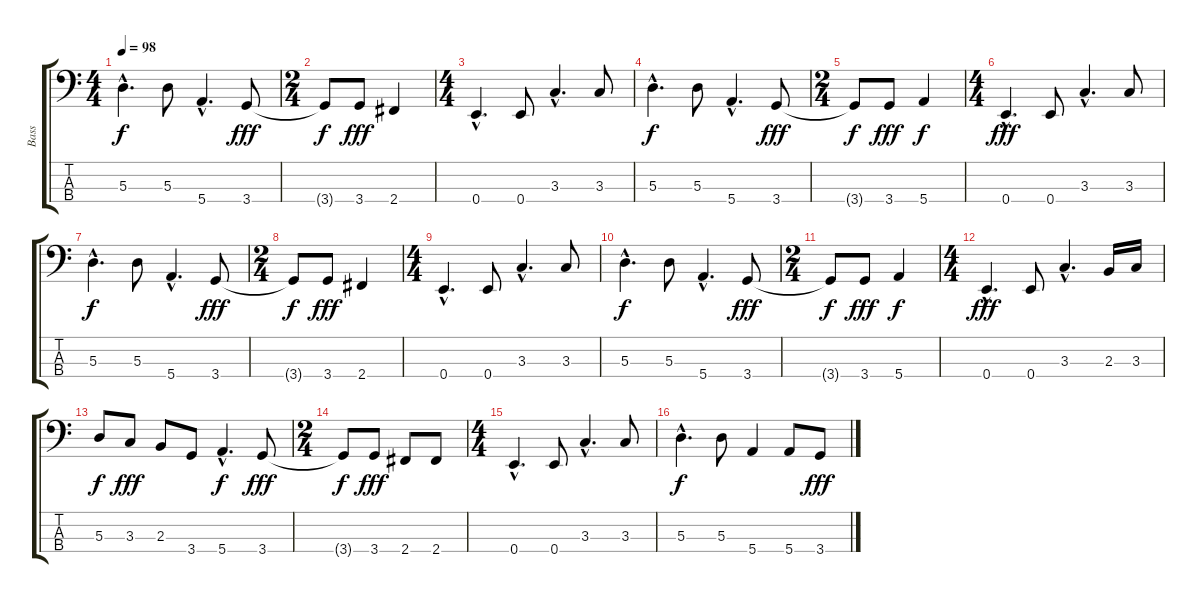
\track ("Bass" "Bass") {instrument electricbassfinger}
\staff {score tabs}
\tuning (G2 D2 A1 E1) {hide}
\ts (4 4)
\tempo 98
\clef f4
\ks c
5.3{hac}.4{d dy f} 5.3.8 5.4{hac}.4{d} 3.4.8{dy fff} |
\ts (2 4)
3.4{t}.8{dy f} 3.4.8{dy fff} 2.4.4 |
\ts (4 4)
0.4{hac}.4{d} 0.4.8 3.3{hac}.4{d} 3.3.8 |
5.3{hac}.4{d dy f} 5.3.8 5.4{hac}.4{d} 3.4.8{dy fff} |
\ts (2 4)
3.4{t}.8{dy f} 3.4.8{dy fff} 5.4.4{dy f} |
\ts (4 4)
0.4{hac}.4{d dy fff} 0.4.8 3.3{hac}.4{d} 3.3.8 |
5.3{hac}.4{d dy f} 5.3.8 5.4{hac}.4{d} 3.4.8{dy fff} |
\ts (2 4)
3.4{t}.8{dy f} 3.4.8{dy fff} 2.4.4 |
\ts (4 4)
0.4{hac}.4{d} 0.4.8 3.3{hac}.4{d} 3.3.8 |
5.3{hac}.4{d dy f} 5.3.8 5.4{hac}.4{d} 3.4.8{dy fff} |
\ts (2 4)
3.4{t}.8{dy f} 3.4.8{dy fff} 5.4.4{dy f} |
\ts (4 4)
0.4{hac}.4{d dy fff} 0.4.8 3.3{hac}.4{d} 2.3.16 3.3.16 |
5.3.8{dy f} 3.3.8{dy fff} 2.3.8 3.4.8 5.4{hac}.4{d dy f} 3.4.8{dy fff} |
\ts (2 4)
3.4{t}.8{dy f} 3.4.8{dy fff} 2.4.8 2.4.8 |
\ts (4 4)
0.4{hac}.4{d} 0.4.8 3.3{hac}.4{d} 3.3.8 |
5.3{hac}.4{d dy f} 5.3.8 5.4.4 5.4.8 3.4.8{dy fff}
